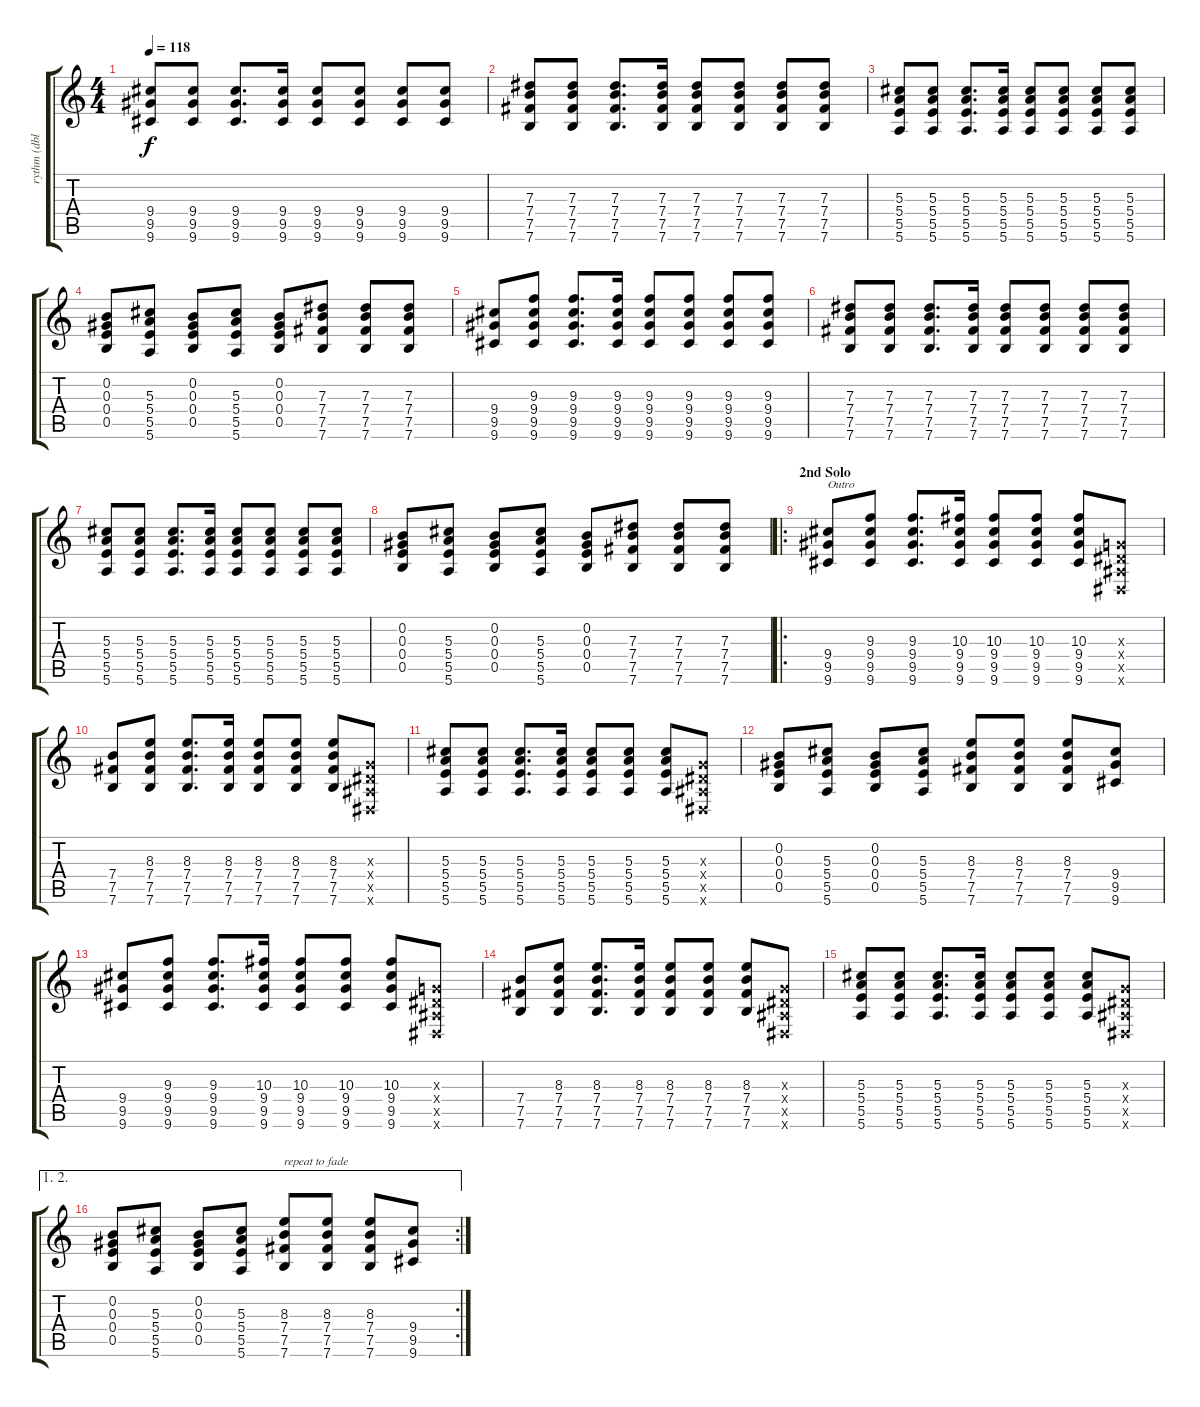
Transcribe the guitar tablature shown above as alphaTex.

\track ("rythm (dbl track)" "rythm (dbl") {instrument electricguitarjazz}
\staff {score tabs}
\tuning (E4 B3 Ab3 E3 B2 E2) {hide}
\ts (4 4)
\tempo 118
\clef g2
\ks c
(9.4 9.5 9.6).8{dy f} (9.4 9.5 9.6).8 (9.4 9.5 9.6).8{d} (9.4 9.5 9.6).16 (9.4 9.5 9.6).8 (9.4 9.5 9.6).8 (9.4 9.5 9.6).8 (9.4 9.5 9.6).8 |
(7.3 7.4 7.5 7.6).8 (7.3 7.4 7.5 7.6).8 (7.3 7.4 7.5 7.6).8{d} (7.3 7.4 7.5 7.6).16 (7.3 7.4 7.5 7.6).8 (7.3 7.4 7.5 7.6).8 (7.3 7.4 7.5 7.6).8 (7.3 7.4 7.5 7.6).8 |
(5.3 5.4 5.5 5.6).8 (5.3 5.4 5.5 5.6).8 (5.3 5.4 5.5 5.6).8{d} (5.3 5.4 5.5 5.6).16 (5.3 5.4 5.5 5.6).8 (5.3 5.4 5.5 5.6).8 (5.3 5.4 5.5 5.6).8 (5.3 5.4 5.5 5.6).8 |
(0.2 0.3 0.4 0.5).8 (5.3 5.4 5.5 5.6).8 (0.2 0.3 0.4 0.5).8 (5.3 5.4 5.5 5.6).8 (0.2 0.3 0.4 0.5).8 (7.3 7.4 7.5 7.6).8 (7.3 7.4 7.5 7.6).8 (7.3 7.4 7.5 7.6).8 |
(9.4 9.5 9.6).8 (9.3 9.4 9.5 9.6).8 (9.3 9.4 9.5 9.6).8{d} (9.3 9.4 9.5 9.6).16 (9.3 9.4 9.5 9.6).8 (9.3 9.4 9.5 9.6).8 (9.3 9.4 9.5 9.6).8 (9.3 9.4 9.5 9.6).8 |
(7.3 7.4 7.5 7.6).8 (7.3 7.4 7.5 7.6).8 (7.3 7.4 7.5 7.6).8{d} (7.3 7.4 7.5 7.6).16 (7.3 7.4 7.5 7.6).8 (7.3 7.4 7.5 7.6).8 (7.3 7.4 7.5 7.6).8 (7.3 7.4 7.5 7.6).8 |
(5.3 5.4 5.5 5.6).8 (5.3 5.4 5.5 5.6).8 (5.3 5.4 5.5 5.6).8{d} (5.3 5.4 5.5 5.6).16 (5.3 5.4 5.5 5.6).8 (5.3 5.4 5.5 5.6).8 (5.3 5.4 5.5 5.6).8 (5.3 5.4 5.5 5.6).8 |
(0.2 0.3 0.4 0.5).8 (5.3 5.4 5.5 5.6).8 (0.2 0.3 0.4 0.5).8 (5.3 5.4 5.5 5.6).8 (0.2 0.3 0.4 0.5).8 (7.3 7.4 7.5 7.6).8 (7.3 7.4 7.5 7.6).8 (7.3 7.4 7.5 7.6).8 |
\ro
\section ("" "2nd Solo")
(9.4 9.5 9.6).8{txt "Outro"} (9.3 9.4 9.5 9.6).8 (9.3 9.4 9.5 9.6).8{d} (10.3 9.4 9.5 9.6).16 (10.3 9.4 9.5 9.6).8 (10.3 9.4 9.5 9.6).8 (10.3 9.4 9.5 9.6).8 (-1.3{x} -1.4{x} -1.5{x} -1.6{x}).8 |
(7.4 7.5 7.6).8 (8.3 7.4 7.5 7.6).8 (8.3 7.4 7.5 7.6).8{d} (8.3 7.4 7.5 7.6).16 (8.3 7.4 7.5 7.6).8 (8.3 7.4 7.5 7.6).8 (8.3 7.4 7.5 7.6).8 (-1.3{x} -1.4{x} -1.5{x} -1.6{x}).8 |
(5.3 5.4 5.5 5.6).8 (5.3 5.4 5.5 5.6).8 (5.3 5.4 5.5 5.6).8{d} (5.3 5.4 5.5 5.6).16 (5.3 5.4 5.5 5.6).8 (5.3 5.4 5.5 5.6).8 (5.3 5.4 5.5 5.6).8 (-1.3{x} -1.4{x} -1.5{x} -1.6{x}).8 |
(0.2 0.3 0.4 0.5).8 (5.3 5.4 5.5 5.6).8 (0.2 0.3 0.4 0.5).8 (5.3 5.4 5.5 5.6).8 (8.3 7.4 7.5 7.6).8 (8.3 7.4 7.5 7.6).8 (8.3 7.4 7.5 7.6).8 (9.4 9.5 9.6).8 |
(9.4 9.5 9.6).8 (9.3 9.4 9.5 9.6).8 (9.3 9.4 9.5 9.6).8{d} (10.3 9.4 9.5 9.6).16 (10.3 9.4 9.5 9.6).8 (10.3 9.4 9.5 9.6).8 (10.3 9.4 9.5 9.6).8 (-1.3{x} -1.4{x} -1.5{x} -1.6{x}).8 |
(7.4 7.5 7.6).8 (8.3 7.4 7.5 7.6).8 (8.3 7.4 7.5 7.6).8{d} (8.3 7.4 7.5 7.6).16 (8.3 7.4 7.5 7.6).8 (8.3 7.4 7.5 7.6).8 (8.3 7.4 7.5 7.6).8 (-1.3{x} -1.4{x} -1.5{x} -1.6{x}).8 |
(5.3 5.4 5.5 5.6).8 (5.3 5.4 5.5 5.6).8 (5.3 5.4 5.5 5.6).8{d} (5.3 5.4 5.5 5.6).16 (5.3 5.4 5.5 5.6).8 (5.3 5.4 5.5 5.6).8 (5.3 5.4 5.5 5.6).8 (-1.3{x} -1.4{x} -1.5{x} -1.6{x}).8 |
\ae (1 2)
\rc 2
(0.2 0.3 0.4 0.5).8 (5.3 5.4 5.5 5.6).8 (0.2 0.3 0.4 0.5).8 (5.3 5.4 5.5 5.6).8 (8.3 7.4 7.5 7.6).8{txt "repeat to fade"} (8.3 7.4 7.5 7.6).8 (8.3 7.4 7.5 7.6).8 (9.4 9.5 9.6).8
